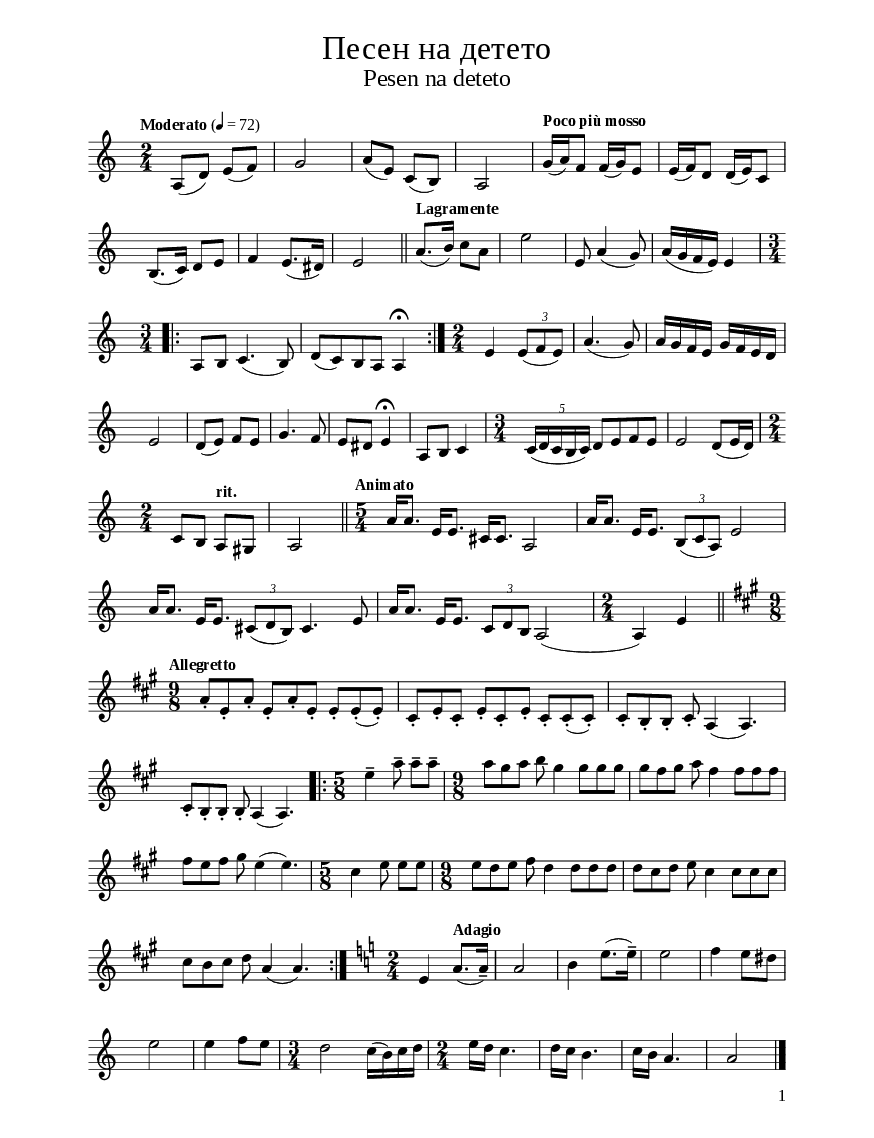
\version "2.22.1"

% include paper part and global functions
\include "include/globals.ily"
\bookpart {
  \paper { % the system system spacing is custom here so do not include bookpart-paper.ily
    print-all-headers = ##t
    print-page-number = ##t
    print-first-page-number = ##t

    % put page numbers on the bottom
    oddHeaderMarkup = \markup ""
    evenHeaderMarkup = \markup ""
    oddFooterMarkup = \markup
    \fill-line {
      ""
      \on-the-fly #print-page-number-check-first \fromproperty #'page:page-number-string
    }
    evenFooterMarkup = \markup
    \fill-line {
      \on-the-fly #print-page-number-check-first \fromproperty #'page:page-number-string
      ""
    }

    left-margin = 1.5\cm
    right-margin = 1.5\cm
    top-margin = 1.6\cm
    bottom-margin = 1.2\cm
    ragged-bottom = ##t % do not spread the staves to fill the whole vertical space

    % change distance between staves
    system-system-spacing =
    #'((basic-distance . 9)
       (minimum-distance . 6)
       (padding . 1)
       (stretchability . 9))
  }

  \header {
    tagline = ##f
  }
   
  \score {
    \include "include/score-layout.ily"

    \new Voice \absolute {
      \clef treble
      \key a \minor
      \time 2/4
      \tempoFunc "Moderato" 4 "72"
      a8 ( d'8 ) e'8 ( f'8 ) | % 2
      g'2 | % 3
      a'8 ( e'8 ) c'8 ( b8 ) | % 4
      a2 | % 5
      \tempo \markup {
        % make tempo note smaller
        \concat {
          "Poco più mosso "
        }
      } 
      
      g'16
      ( a'16 ) f'8 f'16 ( g'16 )
      e'8 | % 6
      e'16 ( f'16 ) d'8 d'16 ( e'16 ) c'8 \break | % 7
      b8. ( c'16 ) d'8 e'8 | % 8
      f'4 e'8. ( dis'16 ) | % 9
       
      e'2 \bar "||"
      \tempo \markup {
        % make tempo note smaller
        \concat {
          "Lagramente"
        }
      } a'8.  ( b'16 ) c''8 a'8 | % 11
      e''2 | % 12
      e'8 a'4 ( g'8 ) | % 13
      a'16 ( g'16 f'16 e'16 ) e'4 \break | % 14
      \time 3/4  \repeat volta 2 {
        a8 b8 c'4. ( b8 ) | % 15
        d'8 ( c'8 ) b8 a8 a4 \fermata
      }
      | % 16

      \time 2/4  e'4 \once \override TupletBracket #'stencil = ##f
      \times 2/3  {
        e'8( f'8 e'8 )
      }
      | % 17
      a'4. ( g'8 ) | % 18
      a'16 g'16 f'16 e'16 g'16 f'16 e'16 d'16 \break | % 19
      e'2 |
      d'8 ( e'8 ) f'8 e'8 | % 21
      g'4. f'8 | % 22
      e'8 dis'8 e'4 \fermata | % 23
      a8 b8 c'4 | % 24
      \time 3/4  \once \override TupletBracket #'stencil = ##f
      \times 4/5  {
        c'16 ( d'16 c'16 b16 c'16)
      }
      d'8 e'8 f'8 e'8 | % 25
      e'2 d'8 ( e'16 d'16 ) \break | % 26
      \time 2/4  c'8 b8 a8^\markup{ \bold {rit.} } gis8 | % 27
      a2 \bar "||"
      \time 5/4  | % 28
      \tempo \markup {
        % make tempo note smaller
        \concat {
          "Animato"
        }
      }a'16  a'8. e'16 e'8. cis'16 cis'8. a2 | % 29
      a'16 a'8. e'16 e'8. \once \override TupletBracket #'stencil = ##f
      \times 2/3  {
        b8 ( c'8 a8 )
      }
      e'2 \break |
      a'16 a'8. e'16 e'8. \once \override TupletBracket #'stencil = ##f
      \times 2/3  {
        cis'8 ( d'8 b8 )
      }
      cis'4. e'8 | % 31
      a'16 a'8. e'16 e'8. \once \override TupletBracket #'stencil = ##f
      \times 2/3  {
        c'8 d'8 b8
      }
      a2 ( | % 32
      \time 2/4  a4 ) e'4 \bar "||"
      \break | % 33
      \key a \major \time 9/8 | % 33
      \tempo \markup {
        % make tempo note smaller
        \concat {
          "Allegretto"
        }
      }
      a'8  -. e'8 -. a'8 -. e'8 -. a'8 -. e'8
      -. e'8 -. e'8 ( -. e'8 ) -. | % 34
      cis'8 -. e'8 -. cis'8 -. e'8 -. cis'8 -. e'8 -. cis'8 -. cis'8 ( -.
      cis'8 ) -. | % 35
      cis'8 -. b8 -. b8 -. cis'8 -. a4 ( a4. ) \break | % 36
      cis'8 -. b8 -. b8 -. b8 -. a4 ( a4. ) | % 37
      \time 5/8  \repeat volta 2 {
        e''4 -- a''8 -- a''8 -- a''8 -- | % 38
        \time 9/8  a''8 gis''8 a''8 b''8 gis''4 gis''8 gis''8 gis''8 | % 39
        gis''8 fis''8 gis''8 a''8 fis''4 fis''8 fis''8 fis''8 \break |
        fis''8 e''8 fis''8 gis''8 e''4 ( e''4. ) | % 41
        \time 5/8  cis''4 e''8 e''8 e''8 | % 42
        \time 9/8  e''8 d''8 e''8 fis''8 d''4 d''8 d''8 d''8 | % 43
        d''8 cis''8 d''8 e''8 cis''4 cis''8 cis''8 cis''8 \break | % 44
        cis''8 b'8 cis''8 d''8 a'4 ( a'4. )
      }
      | % 45
      \key c \major \time 2/4 | % 45
      e'4 \tempo \markup {
        % make tempo note smaller
        \concat {
          "Adagio"
        }
      }
      a'8. ( a'16 ) -- | % 46
      a'2 | % 47
      b'4 e''8. ( e''16 ) -- | % 48
      e''2 | % 49
      f''4 e''8 dis''8 \break |
      e''2 | % 51
      e''4 f''8 e''8 | % 52
      \time 3/4  d''2 c''16 ( b'16 ) c''16 d''16 | % 53
      \time 2/4  e''16 d''16 c''4. | % 54
      d''16 c''16 b'4. | % 55
      c''16 b'16 a'4. | % 56
      a'2 \bar "|."
    }

    \addlyrics {

    }

    \addlyrics {

    }
    \header {
      title = \titleFunc " Песен на детето " "Pesen na deteto"
    }

    \midi{}

  } % score
  %\markup \dc-two "D.C." "con repetitione"

  \pageBreak

  % include foreign translation(s) of the song
  %\include "lyrics_de/020_bratstvo_edinstvo_lyrics_de.ly"

} % bookpart
